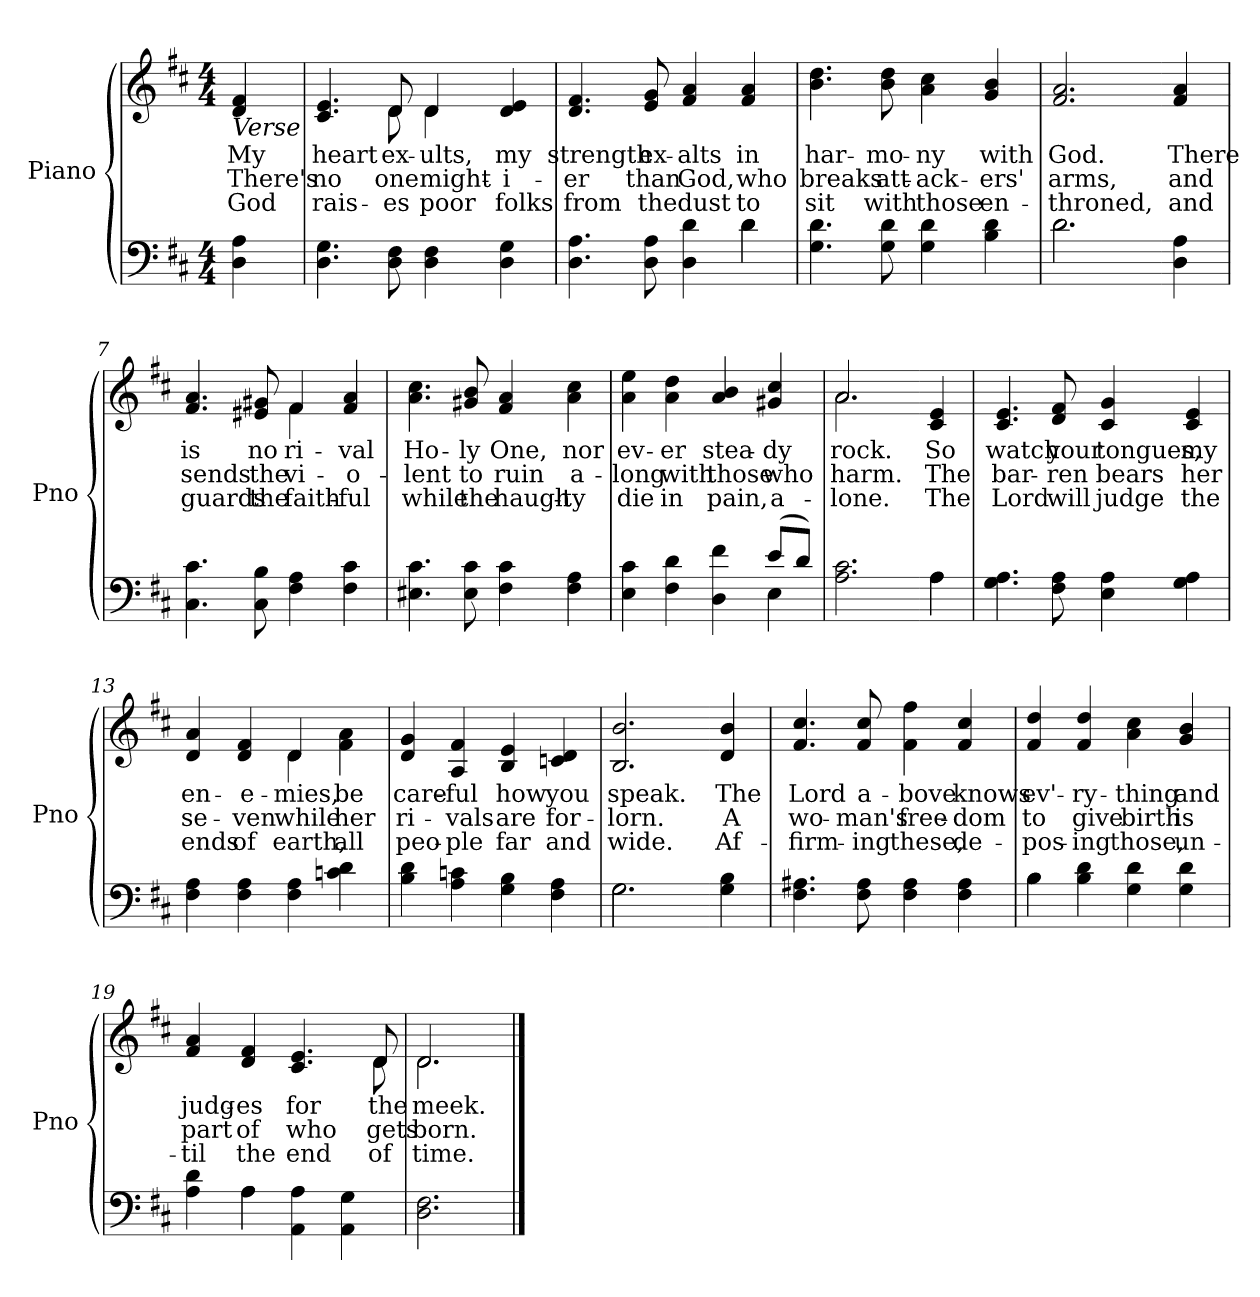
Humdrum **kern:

**kern	**kern	**text	**text	**text
*part2	*part1	*part1	*part1	*part1
*staff2	*staff1	*staff1	*staff1	*staff1
*I"Piano	*I"Piano	*	*	*
*I'Pno	*I'Pno	*	*	*
*clefF4	*clefG2	*	*	*
*k[f#c#]	*k[f#c#]	*	*	*
*M4/4	*M4/4	*	*	*
=1	=1	=1	=1	=1
!	!LO:TX:b:i:t=Verse	!	!	!
!	!	!LO:LY:b	!LO:LY:b	!LO:LY:b
4D\ 4A\	4d/ 4f#/	My	There's	God
=2	=2	=2	=2	=2
!	!	!LO:LY:b	!LO:LY:b	!LO:LY:b
*	*^	*	*	*
4.D\ 4.G\	4.c#/ 4.e/	4.ryy	heart	no	rais-
!	!	!	!LO:LY:b	!LO:LY:b	!LO:LY:b
8D\ 8F#\	8d/	8d\	ex-	one	-es
!	!	!	!LO:LY:b	!LO:LY:b	!LO:LY:b
4D\ 4F#\	4d/	4d\	-ults,	might-	poor
!	!	!	!LO:LY:b	!LO:LY:b	!LO:LY:b
4D\ 4G\	4d/ 4e/	4ryy	my	-i-	folks
=3	=3	=3	=3	=3	=3
*^	*	*	*	*	*
!	!	!	!	!LO:LY:b	!LO:LY:b	!LO:LY:b
*	*	*v	*v	*	*	*
4.D\ 4.A\	2.ryy	4.d/ 4.f#/	strength	-er	from
!	!	!	!LO:LY:b	!LO:LY:b	!LO:LY:b
8D\ 8A\	.	8e/ 8g/	ex-	than	the
!	!	!	!LO:LY:b	!LO:LY:b	!LO:LY:b
4D\ 4d\	.	4f#/ 4a/	-alts	God,	dust
!	!	!	!LO:LY:b	!LO:LY:b	!LO:LY:b
4d\	4d\	4f#/ 4a/	in	who	to
=4	=4	=4	=4	=4	=4
!	!	!	!LO:LY:b	!LO:LY:b	!LO:LY:b
*v	*v	*	*	*	*
4.G\ 4.d\	4.b\ 4.dd\	har-	breaks	sit
!	!	!LO:LY:b	!LO:LY:b	!LO:LY:b
8G\ 8d\	8b\ 8dd\	-mo-	att-	with
!	!	!LO:LY:b	!LO:LY:b	!LO:LY:b
4G\ 4d\	4a\ 4cc#\	-ny	-ack-	those
!	!	!LO:LY:b	!LO:LY:b	!LO:LY:b
4B\ 4d\	4g/ 4b/	with	-ers'	en-
=5	=5	=5	=5	=5
*^	*	*	*	*
!	!	!	!LO:LY:b	!LO:LY:b	!LO:LY:b
2.d\	2.d\	2.f#/ 2.a/	God.	arms,	-throned,
!!LO:LB:g=z
=6-	=6-	=6-	=6-	=6-	=6-
!	!	!	!LO:LY:b	!LO:LY:b	!LO:LY:b
*v	*v	*	*	*	*
4D\ 4A\	4f#/ 4a/	There	and	and
=7	=7	=7	=7	=7
!	!	!LO:LY:b	!LO:LY:b	!LO:LY:b
*	*^	*	*	*
4.C#\ 4.c#\	4.f#/ 4.a/	2ryy	is	sends	guards
!	!	!	!LO:LY:b	!LO:LY:b	!LO:LY:b
8C#\ 8B\	8e#X/ 8g#X/	.	no	the	the
!	!	!	!LO:LY:b	!LO:LY:b	!LO:LY:b
4F#\ 4A\	4f#/	4f#\	ri-	vi-	faith-
!	!	!	!LO:LY:b	!LO:LY:b	!LO:LY:b
4F#\ 4c#\	4f#/ 4a/	4ryy	-val	-o-	-ful
=8	=8	=8	=8	=8	=8
!	!	!	!LO:LY:b	!LO:LY:b	!LO:LY:b
*	*v	*v	*	*	*
4.E#X\ 4.c#\	4.a\ 4.cc#\	Ho-	-lent	while
!	!	!LO:LY:b	!LO:LY:b	!LO:LY:b
8E#\ 8c#\	8g#X/ 8b/	-ly	to	the
!	!	!LO:LY:b	!LO:LY:b	!LO:LY:b
4F#\ 4c#\	4f#/ 4a/	One,	ruin	haugh-
!	!	!LO:LY:b	!LO:LY:b	!LO:LY:b
4F#\ 4A\	4a\ 4cc#\	nor	a-	-ty
=9	=9	=9	=9	=9
*^	*	*	*	*
!	!	!	!LO:LY:b	!LO:LY:b	!LO:LY:b
4E\ 4c#\	2.ryy	4a\ 4ee\	ev-	-long	die
!	!	!	!LO:LY:b	!LO:LY:b	!LO:LY:b
4F#\ 4d\	.	4a\ 4dd\	-er	with	in
!	!	!	!LO:LY:b	!LO:LY:b	!LO:LY:b
4D\ 4f#\	.	4a/ 4b/	stea-	those	pain,
!	!	!	!LO:LY:b	!LO:LY:b	!LO:LY:b
(8e/L	4E\	4g#X/ 4cc#/	-dy	who	a-
8d/J)	.	.	.	.	.
*v	*v	*	*	*	*
=10	=10	=10	=10	=10
!	!	!LO:LY:b	!LO:LY:b	!LO:LY:b
*	*^	*	*	*
2.A\ 2.c#\	2.a/	2.a\	rock.	harm.	-lone.
!!LO:LB:g=z
=11-	=11-	=11-	=11-	=11-	=11-
*^	*	*	*	*	*
!	!	!	!	!LO:LY:b	!LO:LY:b	!LO:LY:b
*	*	*v	*v	*	*	*
4A\	4A\	4c#/ 4e/	So	The	The
=12	=12	=12	=12	=12	=12
!	!	!	!LO:LY:b	!LO:LY:b	!LO:LY:b
*v	*v	*	*	*	*
4.G\ 4.A\	4.c#/ 4.e/	watch	bar-	Lord
!	!	!LO:LY:b	!LO:LY:b	!LO:LY:b
8F#\ 8A\	8d/ 8f#/	your	-ren	will
!	!	!LO:LY:b	!LO:LY:b	!LO:LY:b
4E\ 4A\	4c#/ 4g/	tongues,	bears	judge
!	!	!LO:LY:b	!LO:LY:b	!LO:LY:b
4G\ 4A\	4c#/ 4e/	my	her	the
=13	=13	=13	=13	=13
!	!	!LO:LY:b	!LO:LY:b	!LO:LY:b
*	*^	*	*	*
4F#\ 4A\	4d/ 4a/	2ryy	en-	se-	ends
!	!	!	!LO:LY:b	!LO:LY:b	!LO:LY:b
4F#\ 4A\	4d/ 4f#/	.	-e-	-ven	of
!	!	!	!LO:LY:b	!LO:LY:b	!LO:LY:b
4F#\ 4A\	4d/	4d\	-mies,	while	earth,
!	!	!	!LO:LY:b	!LO:LY:b	!LO:LY:b
4cn\ 4d\	4f#\ 4a\	4ryy	be	her	all
=14	=14	=14	=14	=14	=14
!	!	!	!LO:LY:b	!LO:LY:b	!LO:LY:b
*	*v	*v	*	*	*
4B\ 4d\	4d/ 4g/	care-	ri-	peo-
!	!	!LO:LY:b	!LO:LY:b	!LO:LY:b
4A\ 4cn\	4A/ 4f#/	-ful	-vals	-ple
!	!	!LO:LY:b	!LO:LY:b	!LO:LY:b
4G\ 4B\	4B/ 4e/	how	are	far
!	!	!LO:LY:b	!LO:LY:b	!LO:LY:b
4F#\ 4A\	4cn/ 4d/	you	for-	and
=15	=15	=15	=15	=15
*^	*	*	*	*
!	!	!	!LO:LY:b	!LO:LY:b	!LO:LY:b
2.G\	2.G\	2.B/ 2.b/	speak.	-lorn.	wide.
!!LO:LB:g=z
=16-	=16-	=16-	=16-	=16-	=16-
!	!	!	!LO:LY:b	!LO:LY:b	!LO:LY:b
*v	*v	*	*	*	*
4G\ 4B\	4d/ 4b/	The	A	Af-
=17	=17	=17	=17	=17
!	!	!LO:LY:b	!LO:LY:b	!LO:LY:b
4.F#\ 4.A#X\	4.f#/ 4.cc#/	Lord	wo-	-firm-
!	!	!LO:LY:b	!LO:LY:b	!LO:LY:b
8F#\ 8A#\	8f#/ 8cc#/	a-	-man's	-ing
!	!	!LO:LY:b	!LO:LY:b	!LO:LY:b
4F#\ 4A#\	4f#\ 4ff#\	-bove	free-	these,
!	!	!LO:LY:b	!LO:LY:b	!LO:LY:b
4F#\ 4A#\	4f#/ 4cc#/	knows	-dom	de-
=18	=18	=18	=18	=18
*^	*	*	*	*
!	!	!	!LO:LY:b	!LO:LY:b	!LO:LY:b
4B\	4B\	4f#/ 4dd/	ev'-	to	-pos-
!	!	!	!LO:LY:b	!LO:LY:b	!LO:LY:b
4B\ 4d\	2.ryy	4f#/ 4dd/	-ry-	give	-ing
!	!	!	!LO:LY:b	!LO:LY:b	!LO:LY:b
4G\ 4d\	.	4a\ 4cc#\	-thing	birth	those,
!	!	!	!LO:LY:b	!LO:LY:b	!LO:LY:b
4G\ 4d\	.	4g/ 4b/	and	is	un-
=19	=19	=19	=19	=19	=19
!	!	!	!LO:LY:b	!LO:LY:b	!LO:LY:b
*	*	*^	*	*	*
4A\ 4d\	4ryy	4f#/ 4a/	2..ryy	judg-	part	-til
!	!	!	!	!LO:LY:b	!LO:LY:b	!LO:LY:b
4A\	4A\	4d/ 4f#/	.	-es	of	the
!	!	!	!	!LO:LY:b	!LO:LY:b	!LO:LY:b
4AA\ 4A\	2ryy	4.c#/ 4.e/	.	for	who	end
4AA\ 4G\	.	.	.	.	.	.
!	!	!	!	!LO:LY:b	!LO:LY:b	!LO:LY:b
.	.	8d/	8d\	the	gets	of
*v	*v	*	*	*	*	*
=20	=20	=20	=20	=20	=20
!	!	!	!LO:LY:b	!LO:LY:b	!LO:LY:b
2.D\ 2.F#\	2.d/	2.d\	meek.	born.	time.
*	*v	*v	*	*	*
==	==	==	==	==
*-	*-	*-	*-	*-
